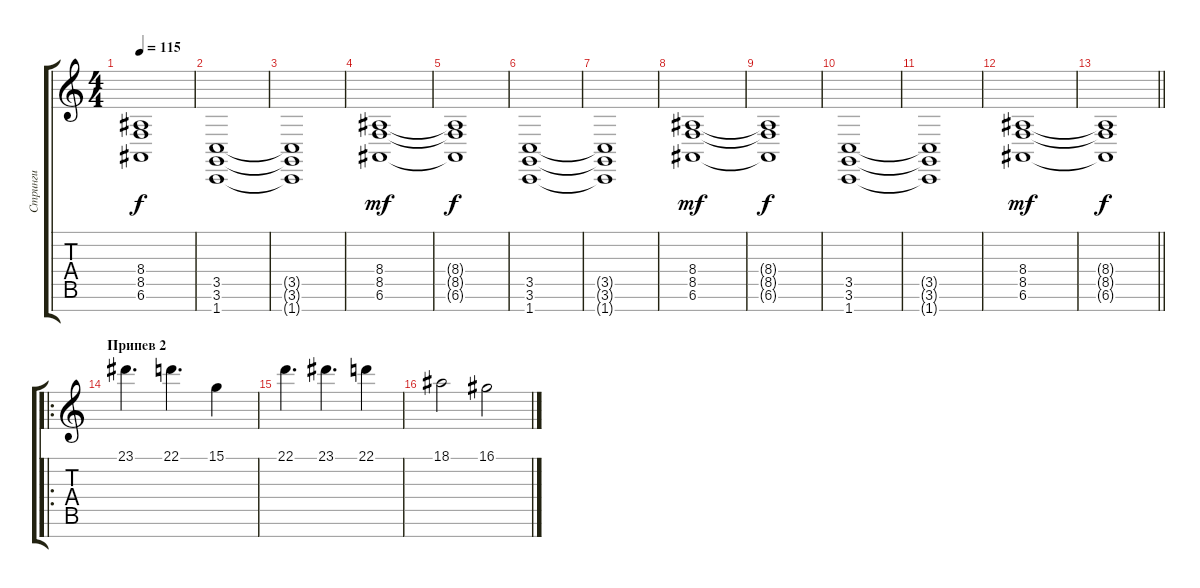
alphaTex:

\track ("Стринги" "Стринги") {instrument stringensemble1}
\staff {score tabs}
\tuning (E4 B3 G3 D3 A2 E2 B1) {hide}
\ts (4 4)
\tempo 115
\clef g2
\ks c
(8.4{t} 8.5{t} 6.6{t}).1{dy f} |
(3.5 3.6 1.7).1 |
(3.5{t} 3.6{t} 1.7{t}).1 |
(8.4 8.5 6.6).1{dy mf} |
(8.4{t} 8.5{t} 6.6{t}).1{dy f} |
(3.5 3.6 1.7).1 |
(3.5{t} 3.6{t} 1.7{t}).1 |
(8.4 8.5 6.6).1{dy mf} |
(8.4{t} 8.5{t} 6.6{t}).1{dy f} |
(3.5 3.6 1.7).1 |
(3.5{t} 3.6{t} 1.7{t}).1 |
(8.4 8.5 6.6).1{dy mf} |
\barLineRight lightlight
(8.4{t} 8.5{t} 6.6{t}).1{dy f} |
\ro
\section ("" "Припев 2")
23.1.4{d} 22.1.4{d} 15.1.4 |
22.1.4{d} 23.1.4{d} 22.1.4 |
18.1.2 16.1.2
